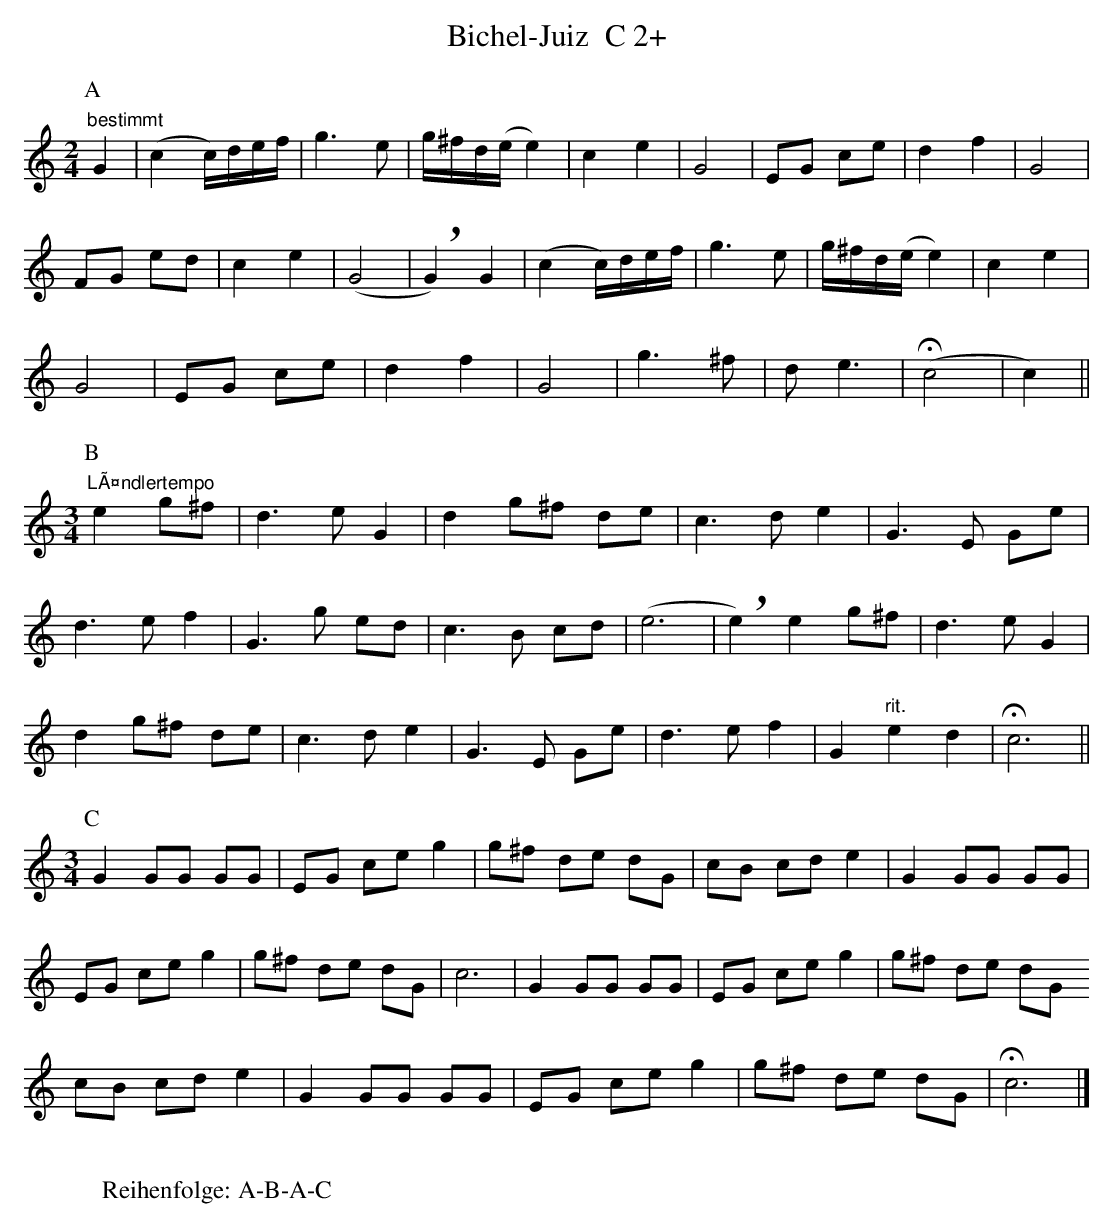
X:1
T:Bichel-Juiz  C 2+
M:2/4
L:1/8
K:C
[P:A] "bestimmt" G2 | (c2c/2)d/2e/2f/2 | g3e | g/2^f/2d/2(e/2e2) | c2e2 | G4 | EG ce | d2f2 | G4 |
FG ed | c2e2 | (G4 | !breath!G2)G2 | (c2c/2)d/2e/2f/2 | g3e | g/2^f/2d/2(e/2e2) | c2e2 |
G4 | EG ce | d2f2 | G4 | g3^f | de3 | !fermata!(c4 | c2) ||
M:3/4
L:1/8
[P:B] "LÃ¤ndlertempo" e2g^f | d3eG2 | d2g^f de | c3de2 | G3E Ge |
d3ef2 | G3g ed | c3B cd | (e6 | !breath! e2) e2g^f | d3eG2 |
d2g^f de | c3de2 | G3E Ge | d3ef2 | G2"rit."e2d2 | !fermata!c6 ||
M:3/4
L:1/8
[P:C] G2GG GG | EG ceg2 | g^f de dG | cB cde2 | G2GG GG |
EG ceg2 | g^f de dG | c6 | G2GG GG | EG ceg2 | g^f de dG
cB cde2 | G2GG GG | EG ceg2 | g^f de dG | !fermata!c6 |]
W:
W:Reihenfolge: A-B-A-C
